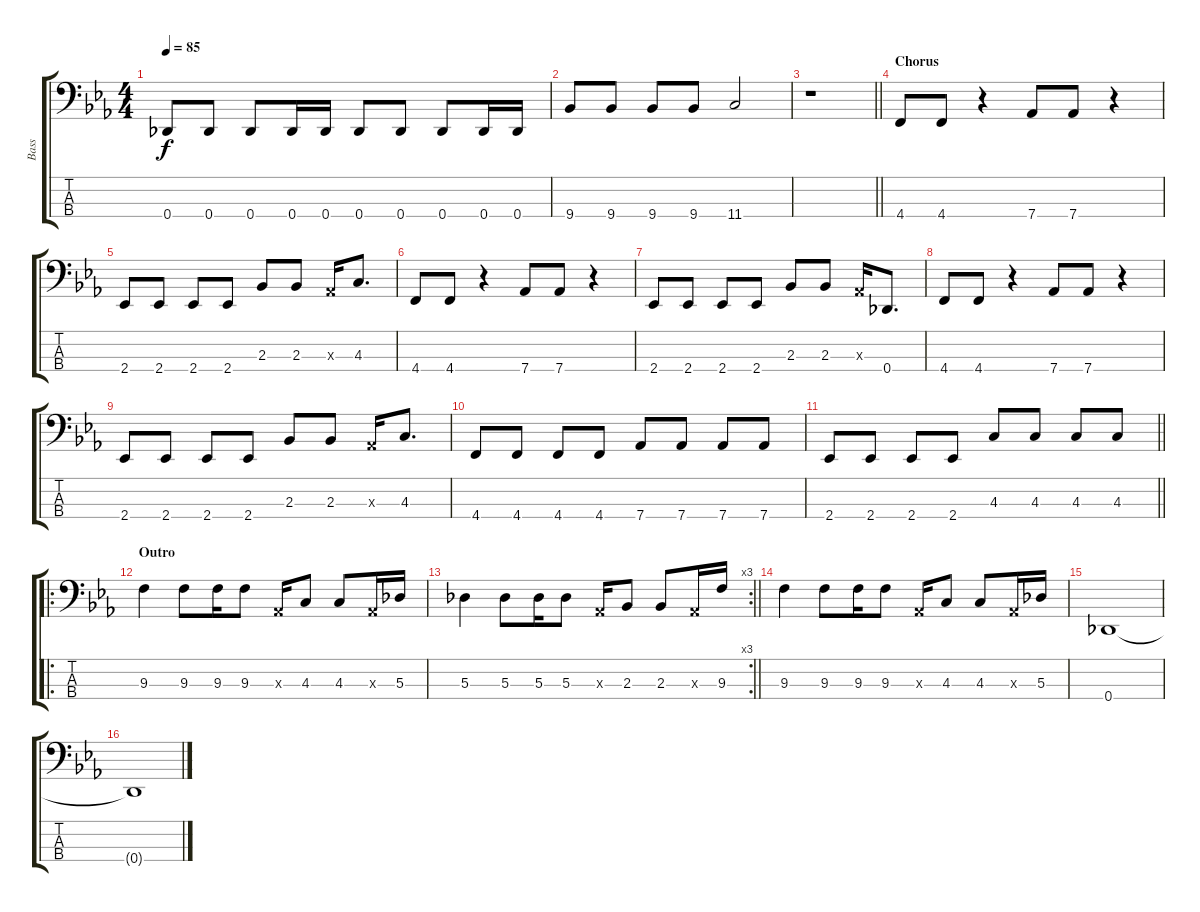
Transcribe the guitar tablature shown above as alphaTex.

\track ("Bass" "Bass") {instrument electricbassfinger}
\staff {score tabs}
\tuning (Gb2 Db2 Ab1 Db1) {hide}
\ts (4 4)
\tempo 85
\clef f4
\ks eb
0.4.8{dy f} 0.4.8 0.4.8 0.4.16 0.4.16 0.4.8 0.4.8 0.4.8 0.4.16 0.4.16 |
9.4.8 9.4.8 9.4.8 9.4.8 11.4.2 |
\barLineRight lightlight
r.1 |
\section ("" "Chorus")
4.4.8{volume 13} 4.4.8 r.4 7.4.8 7.4.8 r.4 |
2.4.8 2.4.8 2.4.8 2.4.8 2.3.8 2.3.8 0.3{x}.16 4.3.8{d} |
4.4.8 4.4.8 r.4 7.4.8 7.4.8 r.4 |
2.4.8 2.4.8 2.4.8 2.4.8 2.3.8 2.3.8 0.3{x}.16 0.4.8{d} |
4.4.8 4.4.8 r.4 7.4.8 7.4.8 r.4 |
2.4.8 2.4.8 2.4.8 2.4.8 2.3.8 2.3.8 0.3{x}.16 4.3.8{d} |
4.4.8 4.4.8 4.4.8 4.4.8 7.4.8 7.4.8 7.4.8 7.4.8 |
\barLineRight lightlight
2.4.8 2.4.8 2.4.8 2.4.8 4.3.8 4.3.8 4.3.8 4.3.8 |
\ro
\section ("" "Outro")
9.3.4 9.3.8 9.3.16 9.3.8 0.3{x}.16 4.3.8 4.3.8 0.3{x}.16 5.3.16 |
\rc 3
\barLineRight lightlight
5.3.4 5.3.8 5.3.16 5.3.8 0.3{x}.16 2.3.8 2.3.8 0.3{x}.16 9.3.16 |
9.3.4 9.3.8 9.3.16 9.3.8 0.3{x}.16 4.3.8 4.3.8 0.3{x}.16 5.3.16 |
0.4.1 |
0.4{t}.1
